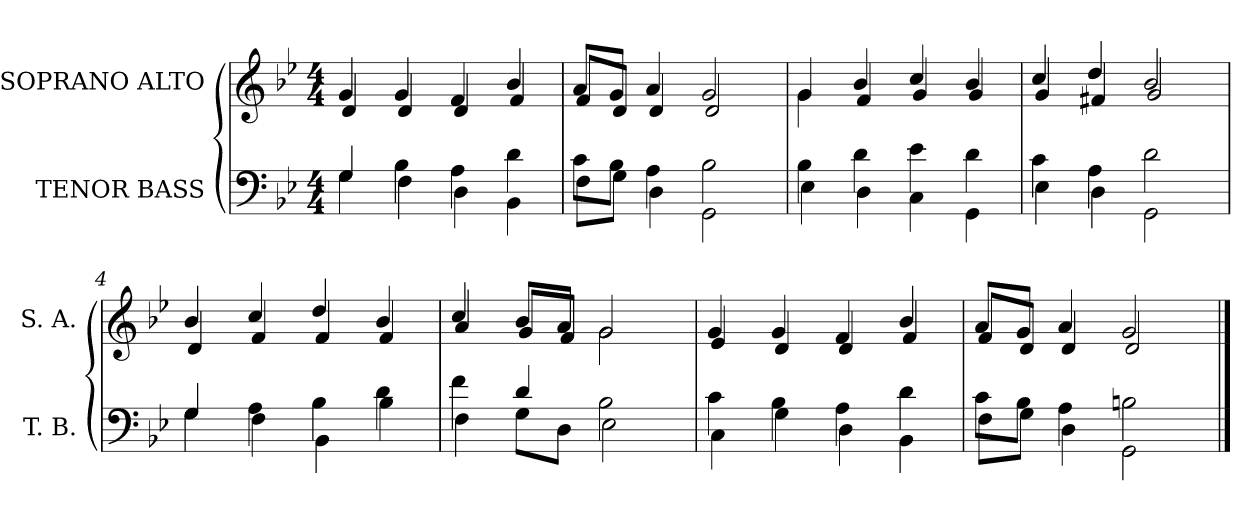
**kern	**kern
*part2	*part1
*staff2	*staff1
*I"TENOR BASS	*I"SOPRANO ALTO
*I'T. B.	*I'S. A.
!!LO:PB:g=z
*clefF4	*clefG2
*k[b-e-]	*k[b-e-]
*B-:	*B-:
*M4/4	*M4/4
=	=
*^	*^
4Gi/	4Gi\	4gi/	4di/
4B-i\	4Fi\	4gi/	4di/
4Ai\	4Di\	4fi/	4di/
4di\	4BB-i\	4b-i/	4fi/
=1	=1	=1	=1
8ci\L	8Fi\L	8ai/L	8fi/L
8B-i\J	8Gi\J	8gi/J	8di/J
4Ai\	4Di\	4ai/	4di/
2B-i\	2GGi\	2gi/	2di/
=2	=2	=2	=2
4B-i\	4E-i\	4gi/	4gi\
4di\	4Di\	4b-i/	4fi/
4e-i\	4Ci\	4cci/	4gi/
4di\	4GGi\	4b-i/	4gi/
=3	=3	=3	=3
4ci\	4E-i\	4cci/	4gi/
4Ai\	4Di\	4ddi/	4f#Xi/
2di\	2GGi\	2b-i/	2gi/
!!LO:LB:g=z	!!
=4	=4	=4	=4
4Gi/	4Gi\	4b-i/	4di/
4Ai\	4Fi\	4cci/	4fi/
4B-i\	4BB-i\	4ddi/	4fi/
4di\	4B-i\	4b-i/	4fi/
=5	=5	=5	=5
4fi\	4Fi\	4cci/	4ai/
4di/	8Gi\L	8b-i/L	8gi/L
.	8Di\J	8ai/J	8fi/J
2B-i\	2E-i\	2gi/	2gi\
=6	=6	=6	=6
4ci\	4Ci\	4gi/	4e-i/
4B-i\	4Gi\	4gi/	4di/
4Ai\	4Di\	4fi/	4di/
4di\	4BB-i\	4b-i/	4fi/
=7	=7	=7	=7
8ci\L	8Fi\L	8ai/L	8fi/L
8B-i\J	8Gi\J	8gi/J	8di/J
4Ai\	4Di\	4ai/	4di/
2Bni\	2GGi\	2gi/	2di/
*v	*v	*	*
*	*v	*v
==	==
*-	*-
